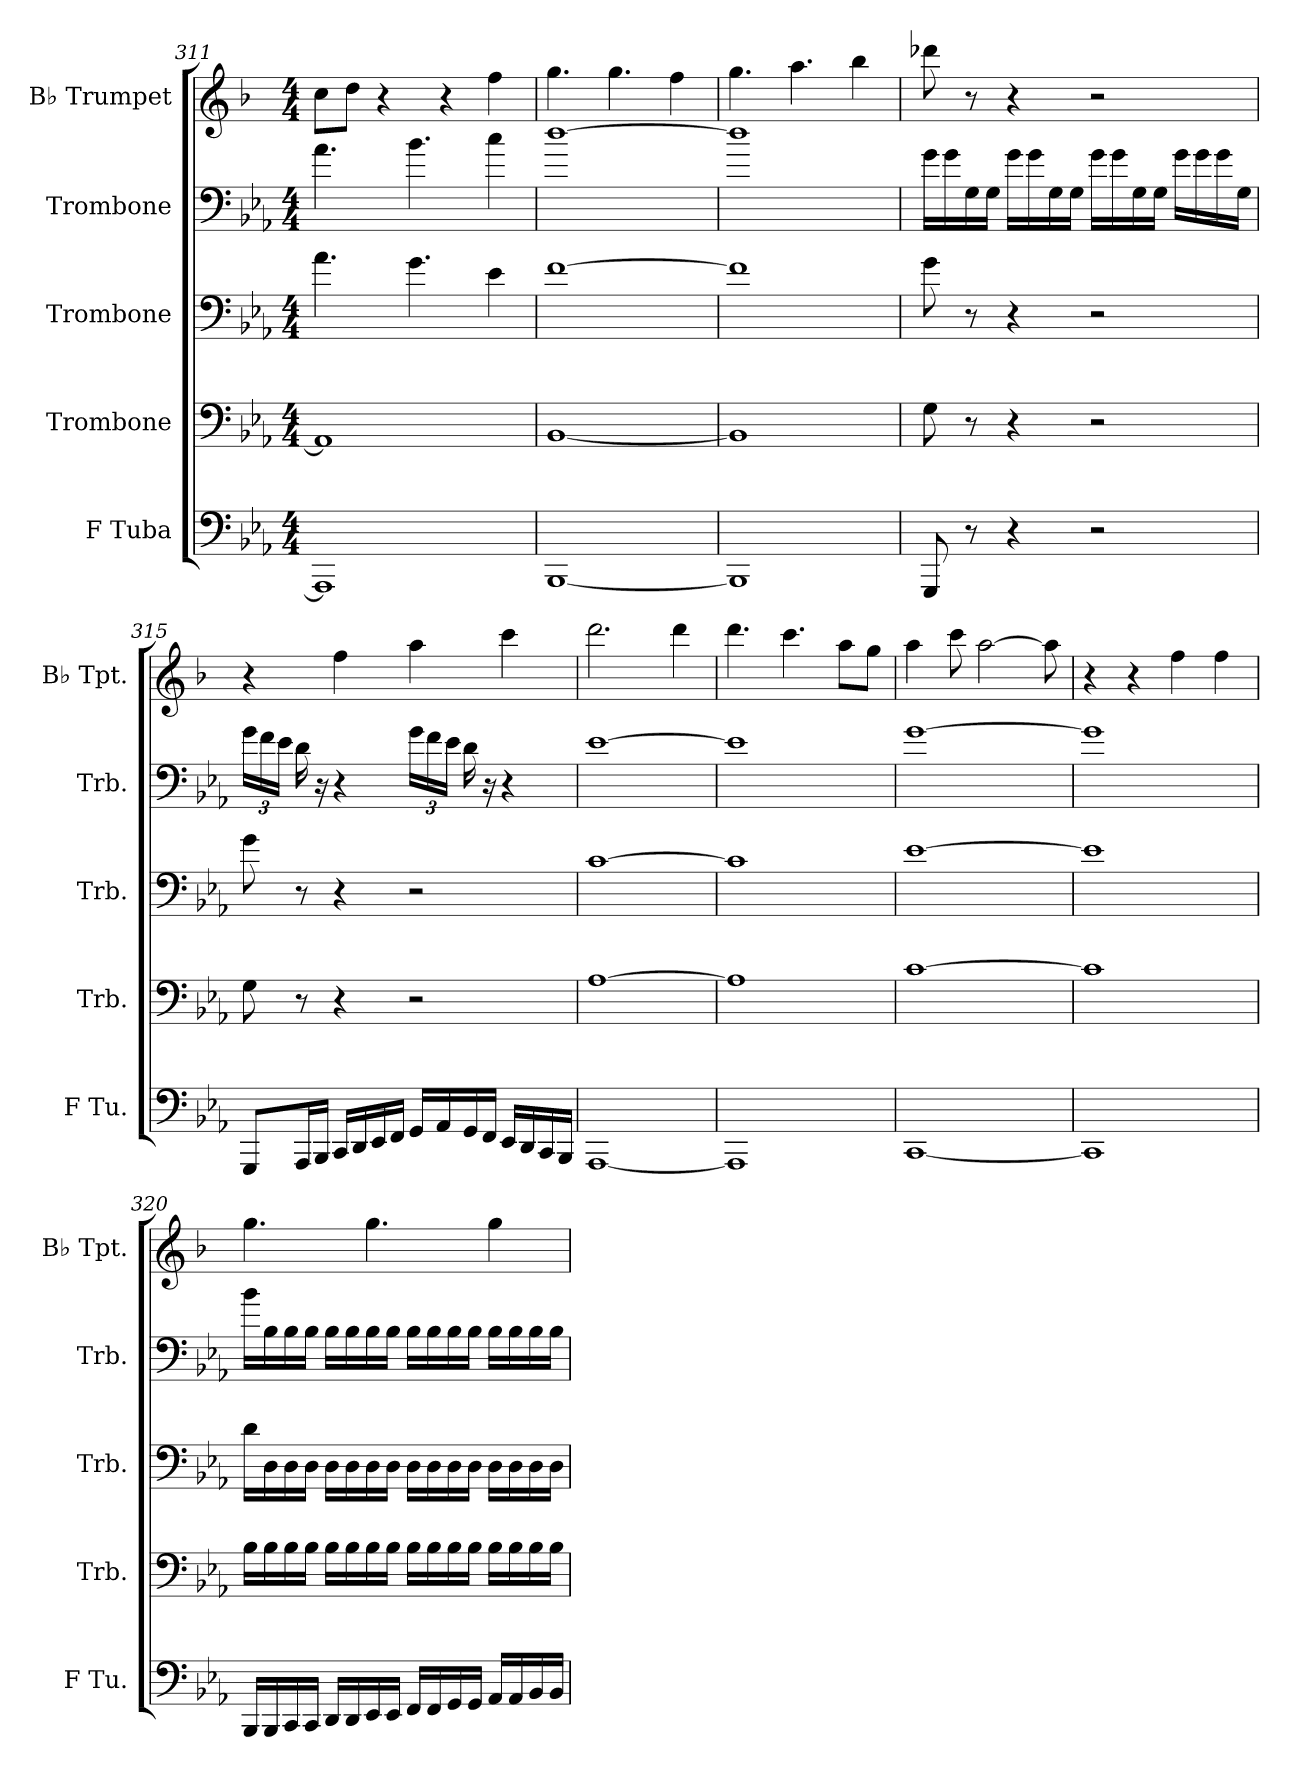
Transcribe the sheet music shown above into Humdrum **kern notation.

**kern	**kern	**kern	**kern	**kern
*part5	*part4	*part3	*part2	*part1
*staff5	*staff4	*staff3	*staff2	*staff1
*I"F Tuba	*I"Trombone	*I"Trombone	*I"Trombone	*I"B♭ Trumpet
*I'F Tu.	*I'Trb.	*I'Trb.	*I'Trb.	*I'B♭ Tpt.
*clefF4	*clefF4	*clefF4	*clefF4	*clefG2
*	*	*	*	*ITrd1c2
*k[b-e-a-]	*k[b-e-a-]	*k[b-e-a-]	*k[b-e-a-]	*k[b-e-a-]
*E-:	*E-:	*E-:	*E-:	*E-:
*M4/4	*M4/4	*M4/4	*M4/4	*M4/4
=311	=311	=311	=311	=311
1AAA-]	1AA-]	4.a-\	4.a-\	8b-\L
.	.	.	.	8cc\J
.	.	.	.	4r
.	.	4.g\	4.b-\	.
.	.	.	.	4r
.	.	4e-\	4cc\	4ee-\
!!LO:PB:g=z
=312	=312	=312	=312	=312
[1BBB-	[1BB-	[1f	[1dd	4.ff\
.	.	.	.	4.ff\
.	.	.	.	4ee-\
!!LO:PB:g=z
=313	=313	=313	=313	=313
1BBB-]	1BB-]	1f]	1dd]	4.ff\
.	.	.	.	4.gg\
.	.	.	.	4aa-\
=314	=314	=314	=314	=314
8GGG/	8G\	8g\	16g\LL	8ccc-X\
.	.	.	16g\	.
8r	8r	8r	16G\	8r
.	.	.	16G\JJ	.
4r	4r	4r	16g\LL	4r
.	.	.	16g\	.
.	.	.	16G\	.
.	.	.	16G\JJ	.
2r	2r	2r	16g\LL	2r
.	.	.	16g\	.
.	.	.	16G\	.
.	.	.	16G\JJ	.
.	.	.	16g\LL	.
.	.	.	16g\	.
.	.	.	16g\	.
.	.	.	16G\JJ	.
=315	=315	=315	=315	=315
*	*	*	*Xbrackettup	*
8GGG/L	8G\	8g\	24g\LL	4r
.	.	.	24f\	.
.	.	.	24e-\JJ	.
16AAA-/L	8r	8r	16d\	.
16BBB-/JJ	.	.	16r	.
16CC/LL	4r	4r	4r	4ee-\
16DD/	.	.	.	.
16EE-/	.	.	.	.
16FF/JJ	.	.	.	.
16GG/LL	2r	2r	24g\LL	4gg\
.	.	.	24f\	.
16AA-/	.	.	.	.
.	.	.	24e-\JJ	.
16GG/	.	.	16d\	.
16FF/JJ	.	.	16r	.
16EE-/LL	.	.	4r	4bb-\
16DD/	.	.	.	.
16CC/	.	.	.	.
16BBB-/JJ	.	.	.	.
!!LO:PB:g=z
=316	=316	=316	=316	=316
[1AAA-	[1A-	[1c	[1e-	2.ccc\
.	.	.	.	4ccc\
=317	=317	=317	=317	=317
1AAA-]	1A-]	1c]	1e-]	4.ccc\
.	.	.	.	4.bb-\
.	.	.	.	8gg\L
.	.	.	.	8ff\J
=318	=318	=318	=318	=318
[1CC	[1c	[1e-	[1g	4gg\
.	.	.	.	8bb-\
.	.	.	.	[2gg\
.	.	.	.	8gg\]
=319	=319	=319	=319	=319
1CC]	1c]	1e-]	1g]	4r
.	.	.	.	4r
.	.	.	.	4ee-\
.	.	.	.	4ee-\
!!LO:PB:g=z
=320	=320	=320	=320	=320
16BBB-/LL	16B-\LL	16d\LL	16b-\LL	4.ff\
16BBB-/	16B-\	16D\	16B-\	.
16CC/	16B-\	16D\	16B-\	.
16CC/JJ	16B-\JJ	16D\JJ	16B-\JJ	.
16DD/LL	16B-\LL	16D\LL	16B-\LL	.
16DD/	16B-\	16D\	16B-\	.
16EE-/	16B-\	16D\	16B-\	4.ff\
16EE-/JJ	16B-\JJ	16D\JJ	16B-\JJ	.
16FF/LL	16B-\LL	16D\LL	16B-\LL	.
16FF/	16B-\	16D\	16B-\	.
16GG/	16B-\	16D\	16B-\	.
16GG/JJ	16B-\JJ	16D\JJ	16B-\JJ	.
16AA-/LL	16B-\LL	16D\LL	16B-\LL	4ff\
16AA-/	16B-\	16D\	16B-\	.
16BB-/	16B-\	16D\	16B-\	.
16BB-/JJ	16B-\JJ	16D\JJ	16B-\JJ	.
=	=	=	=	=
*-	*-	*-	*-	*-
